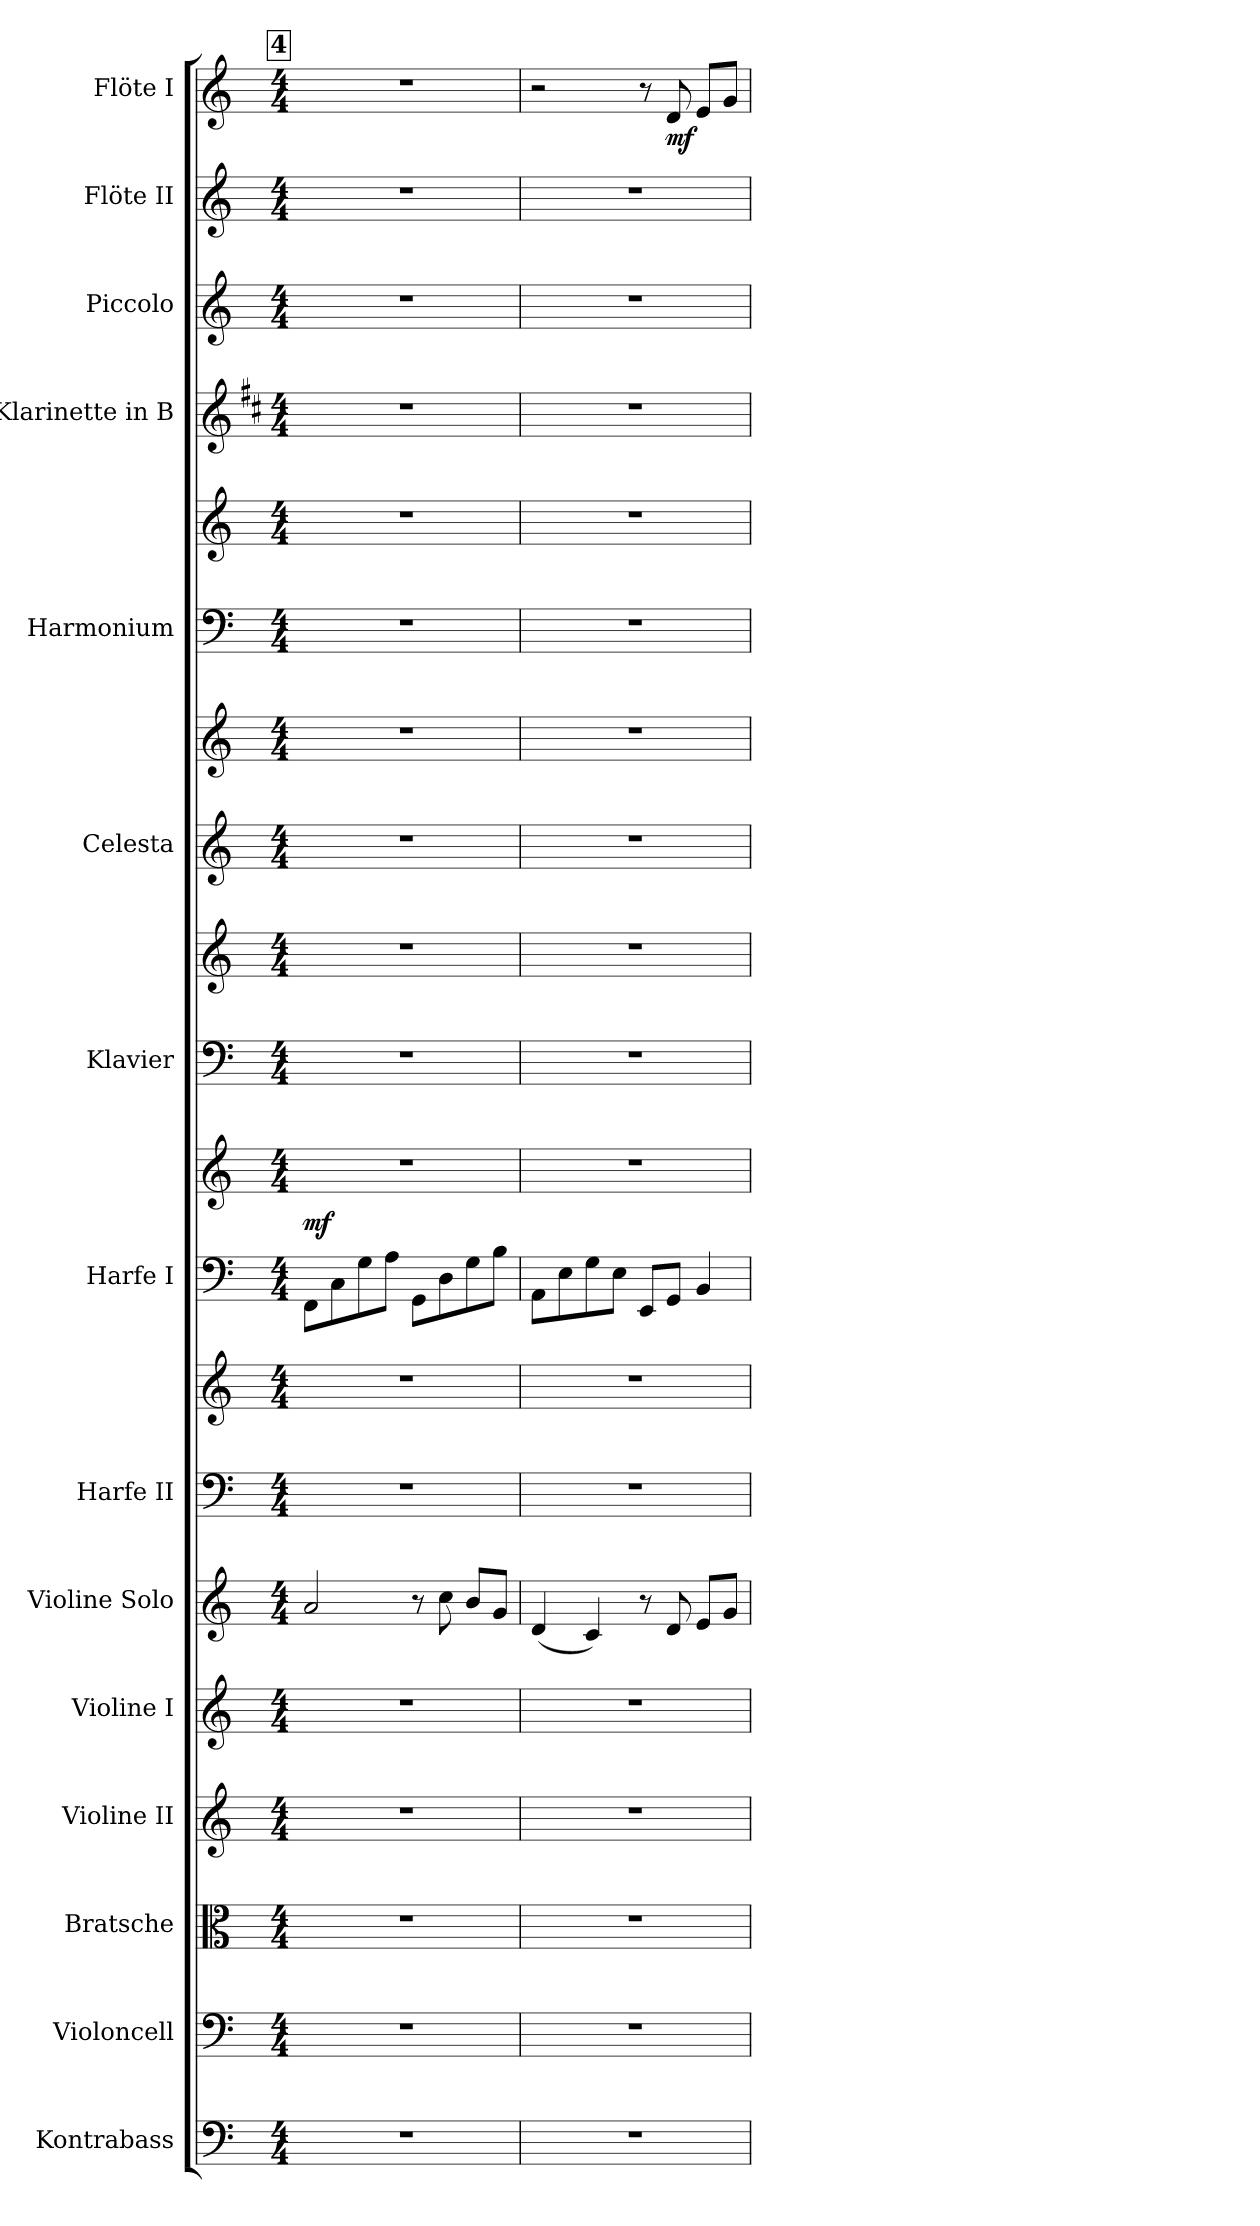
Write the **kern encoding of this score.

**kern	**kern	**kern	**kern	**kern	**kern	**kern	**kern	**kern	**kern	**dynam	**kern	**kern	**kern	**kern	**kern	**kern	**kern	**kern	**kern	**kern	**dynam
*part15	*part14	*part13	*part12	*part11	*part10	*part9	*part9	*part8	*part8	*part8	*part7	*part7	*part6	*part6	*part5	*part5	*part4	*part3	*part2	*part1	*part1
*staff20	*staff19	*staff18	*staff17	*staff16	*staff15	*staff14	*staff13	*staff12	*staff11	*staff11/12	*staff10	*staff9	*staff8	*staff7	*staff6	*staff5	*staff4	*staff3	*staff2	*staff1	*staff1
*I"Kontrabass	*I"Violoncell	*I"Bratsche	*I"Violine II	*I"Violine I	*I"Violine Solo	*I"Harfe II	*	*I"Harfe I	*	*	*I"Klavier	*	*I"Celesta	*	*I"Harmonium	*	*I"Klarinette in B	*I"Piccolo	*I"Flöte II	*I"Flöte I	*
*I'Kb.	*I'Vlc.	*I'Br.	*I'Vl. II	*I'Vl. I	*I'Vl. Solo	*I'Hfe. II	*	*I'Hfe. I	*	*	*I'Klav.	*	*I'Cel.	*	*I'Harm.	*	*I'Kl. in B	*I'Picc.	*I'Fl. II	*I'Fl. I	*
*clefF4	*clefF4	*clefC3	*clefG2	*clefG2	*clefG2	*clefF4	*clefG2	*clefF4	*clefG2	*	*clefF4	*clefG2	*clefG2	*clefG2	*clefF4	*clefG2	*clefG2	*clefG2	*clefG2	*clefG2	*
*ITrd7c12	*	*	*	*	*	*	*	*	*	*	*	*	*ITrd-7c-12	*ITrd-7c-12	*	*	*ITrd1c2	*ITrd-7c-12	*	*	*
*k[]	*k[]	*k[]	*k[]	*k[]	*k[]	*k[]	*k[]	*k[]	*k[]	*	*k[]	*k[]	*k[]	*k[]	*k[]	*k[]	*k[]	*k[]	*k[]	*k[]	*
*C:	*C:	*C:	*C:	*C:	*C:	*C:	*C:	*C:	*C:	*	*C:	*C:	*C:	*C:	*C:	*C:	*C:	*C:	*C:	*C:	*
*M4/4	*M4/4	*M4/4	*M4/4	*M4/4	*M4/4	*M4/4	*M4/4	*M4/4	*M4/4	*	*M4/4	*M4/4	*M4/4	*M4/4	*M4/4	*M4/4	*M4/4	*M4/4	*M4/4	*M4/4	*
!!LO:REH:place=s1:B:color=#000000:enc=box:fs=17.1407:t=4
=45	=45	=45	=45	=45	=45	=45	=45	=45	=45	=45	=45	=45	=45	=45	=45	=45	=45	=45	=45	=45	=45
1r	1r	1r	1r	1r	2ai/	1r	1r	8FFi\L	1r	mf	1r	1r	1r	1r	1r	1r	1r	1r	1r	1r	.
.	.	.	.	.	.	.	.	8Ci\	.	.	.	.	.	.	.	.	.	.	.	.	.
.	.	.	.	.	.	.	.	8Gi\	.	.	.	.	.	.	.	.	.	.	.	.	.
.	.	.	.	.	.	.	.	8Ai\J	.	.	.	.	.	.	.	.	.	.	.	.	.
.	.	.	.	.	8r	.	.	8GGi\L	.	.	.	.	.	.	.	.	.	.	.	.	.
.	.	.	.	.	8cci\	.	.	8Di\	.	.	.	.	.	.	.	.	.	.	.	.	.
.	.	.	.	.	8bi/L	.	.	8Gi\	.	.	.	.	.	.	.	.	.	.	.	.	.
.	.	.	.	.	8gi/J	.	.	8Bi\J	.	.	.	.	.	.	.	.	.	.	.	.	.
=46	=46	=46	=46	=46	=46	=46	=46	=46	=46	=46	=46	=46	=46	=46	=46	=46	=46	=46	=46	=46	=46
1r	1r	1r	1r	1r	(4di/	1r	1r	8AAi\L	1r	.	1r	1r	1r	1r	1r	1r	1r	1r	1r	2r	.
.	.	.	.	.	.	.	.	8Ei\	.	.	.	.	.	.	.	.	.	.	.	.	.
.	.	.	.	.	4ci/)	.	.	8Gi\	.	.	.	.	.	.	.	.	.	.	.	.	.
.	.	.	.	.	.	.	.	8Ei\J	.	.	.	.	.	.	.	.	.	.	.	.	.
.	.	.	.	.	8r	.	.	8EEi/L	.	.	.	.	.	.	.	.	.	.	.	8r	.
.	.	.	.	.	8di/	.	.	8GGi/J	.	.	.	.	.	.	.	.	.	.	.	8di/	mf
.	.	.	.	.	8ei/L	.	.	4BBi/	.	.	.	.	.	.	.	.	.	.	.	8ei/L	.
.	.	.	.	.	8gi/J	.	.	.	.	.	.	.	.	.	.	.	.	.	.	8gi/J	.
=	=	=	=	=	=	=	=	=	=	=	=	=	=	=	=	=	=	=	=	=	=
*-	*-	*-	*-	*-	*-	*-	*-	*-	*-	*-	*-	*-	*-	*-	*-	*-	*-	*-	*-	*-	*-
